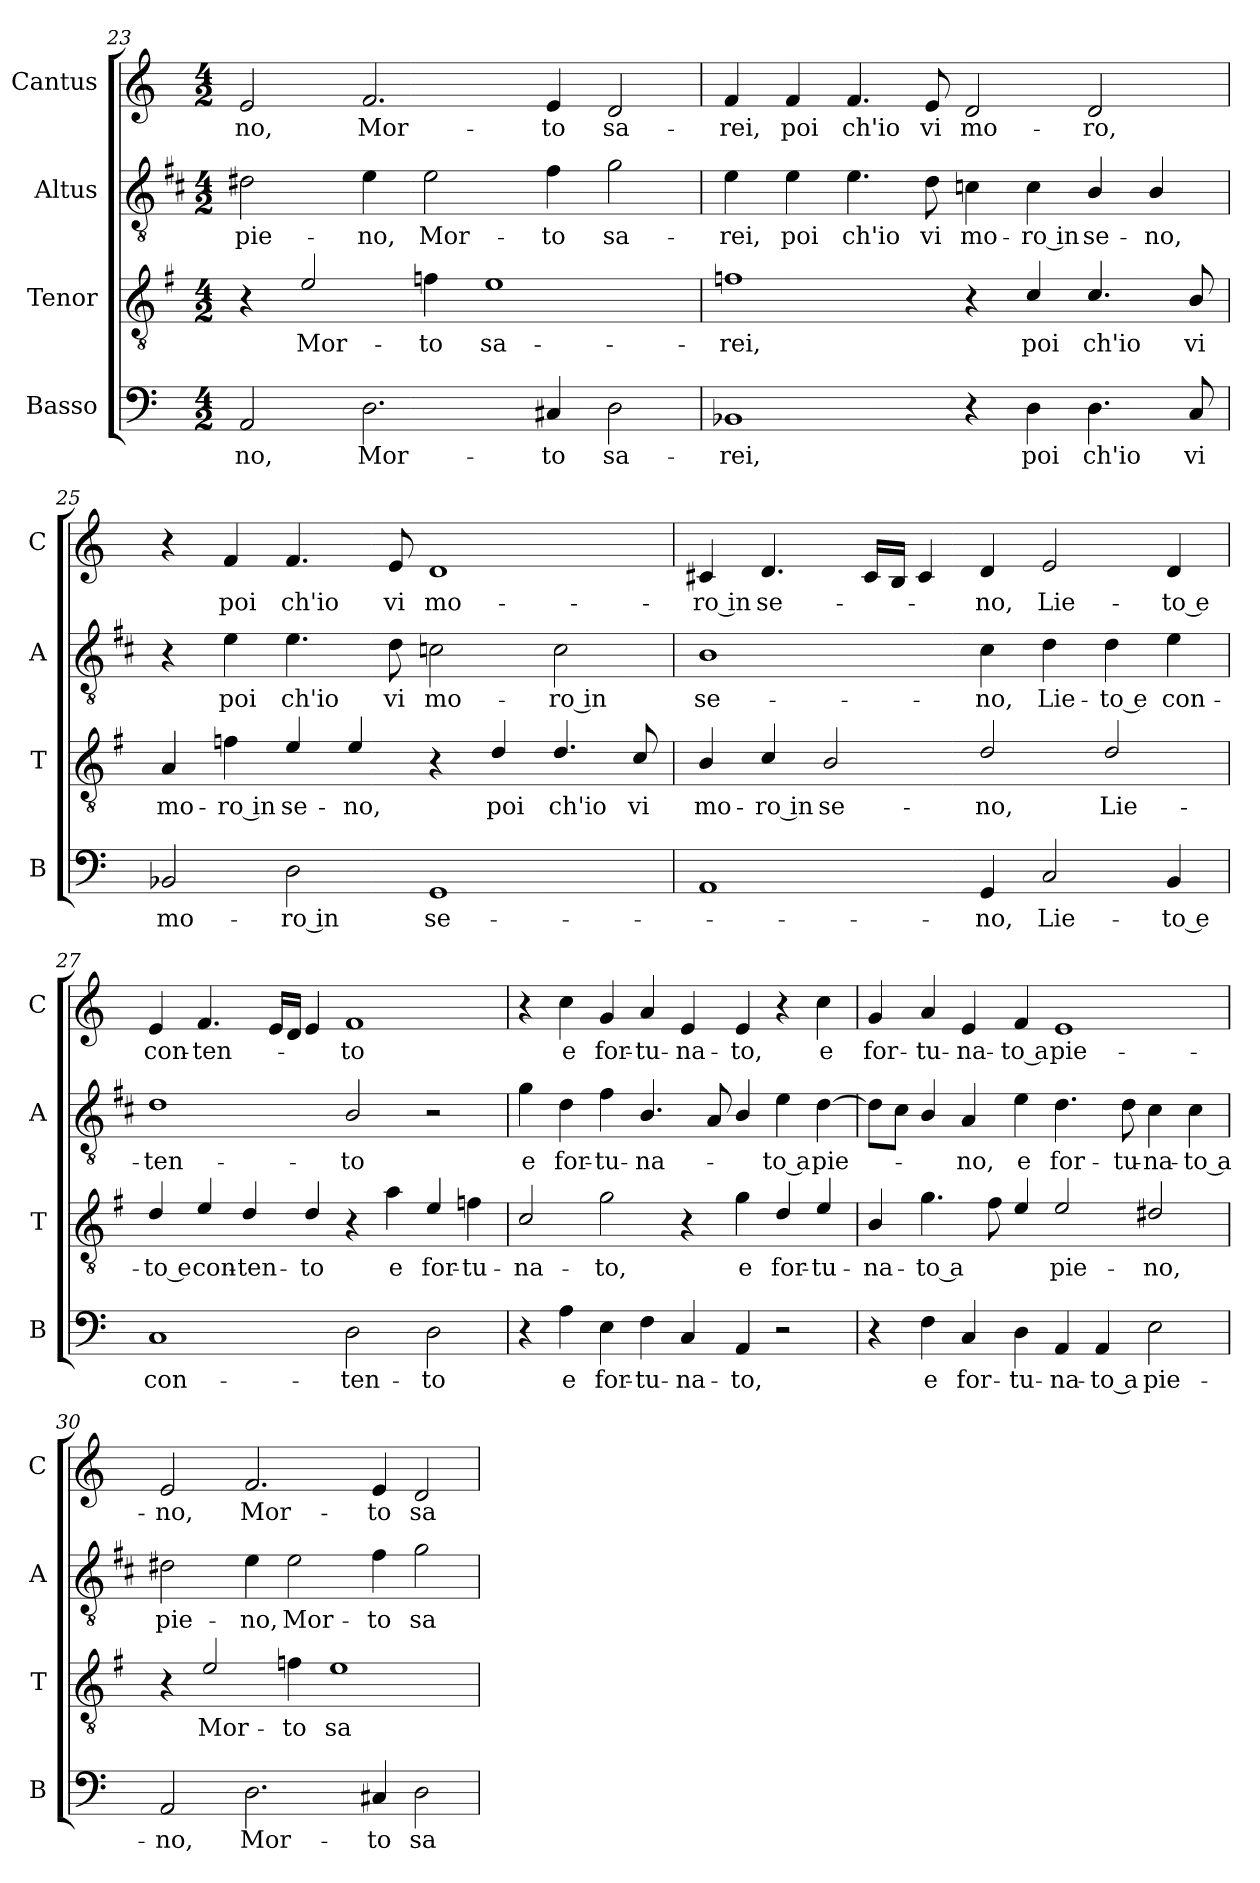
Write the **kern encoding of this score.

**kern	**text	**kern	**text	**kern	**text	**kern	**text
*part4	*part4	*part3	*part3	*part2	*part2	*part1	*part1
*staff4	*staff4	*staff3	*staff3	*staff2	*staff2	*staff1	*staff1
*I"Basso	*	*I"Tenor	*	*I"Altus	*	*I"Cantus	*
*I'B	*	*I'T	*	*I'A	*	*I'C	*
*clefF4	*	*clefGv2	*	*clefGv2	*	*clefG2	*
*	*	*ITrd4c7	*	*ITrd1c2	*	*	*
*k[]	*	*k[]	*	*k[]	*	*k[]	*
*C:	*	*C:	*	*C:	*	*C:	*
*M4/2	*	*M4/2	*	*M4/2	*	*M4/2	*
=23	=23	=23	=23	=23	=23	=23	=23
!	!LO:LY:b	!	!	!	!LO:LY:b	!	!LO:LY:b
2AA/	-no,	4r	.	2c#X\	pie-	2e/	-no,
!	!	!	!LO:LY:b	!	!	!	!
.	.	2A/	Mor-	.	.	.	.
!	!LO:LY:b	!	!	!	!LO:LY:b	!	!LO:LY:b
2.D\	Mor-	.	.	4d\	-no,	2.f/	Mor-
!	!	!	!LO:LY:b	!	!LO:LY:b	!	!
.	.	4B-X\	-to	2d\	Mor-	.	.
!	!	!	!LO:LY:b	!	!	!	!
.	.	1A	sa-	.	.	.	.
!	!LO:LY:b	!	!	!	!LO:LY:b	!	!LO:LY:b
4C#X/	-to	.	.	4e\	-to	4e/	-to
!	!LO:LY:b	!	!	!	!LO:LY:b	!	!LO:LY:b
2D\	sa-	.	.	2f\	sa-	2d/	sa-
=24	=24	=24	=24	=24	=24	=24	=24
!	!LO:LY:b	!	!LO:LY:b	!	!LO:LY:b	!	!LO:LY:b
1BB-X	-rei,	1B-X	-rei,	4d\	-rei,	4f/	-rei,
!	!	!	!	!	!LO:LY:b	!	!LO:LY:b
.	.	.	.	4d\	poi	4f/	poi
!	!	!	!	!	!LO:LY:b	!	!LO:LY:b
.	.	.	.	4.d\	ch'io	4.f/	ch'io
!	!	!	!	!	!LO:LY:b	!	!LO:LY:b
.	.	.	.	8c\	vi	8e/	vi
!	!	!	!	!	!LO:LY:b	!	!LO:LY:b
4r	.	4r	.	4B-X\	mo-	2d/	mo-
!	!LO:LY:b	!	!LO:LY:b	!	!LO:LY:b	!	!
4D\	poi	4F/	poi	4B-\	-ro in	.	.
!	!LO:LY:b	!	!LO:LY:b	!	!LO:LY:b	!	!LO:LY:b
4.D\	ch'io	4.F/	ch'io	4A/	se-	2d/	-ro,
!	!	!	!	!	!LO:LY:b	!	!
.	.	.	.	4A/	-no,	.	.
!	!LO:LY:b	!	!LO:LY:b	!	!	!	!
8C/	vi	8E/	vi	.	.	.	.
!!LO:LB:g=z
=25	=25	=25	=25	=25	=25	=25	=25
!	!LO:LY:b	!	!LO:LY:b	!	!	!	!
2BB-X/	mo-	4D/	mo-	4r	.	4r	.
!	!	!	!LO:LY:b	!	!LO:LY:b	!	!LO:LY:b
.	.	4B-X\	-ro in	4d\	poi	4f/	poi
!	!LO:LY:b	!	!LO:LY:b	!	!LO:LY:b	!	!LO:LY:b
2D\	-ro in	4A/	se-	4.d\	ch'io	4.f/	ch'io
!	!	!	!LO:LY:b	!	!	!	!
.	.	4A/	-no,	.	.	.	.
!	!	!	!	!	!LO:LY:b	!	!LO:LY:b
.	.	.	.	8c\	vi	8e/	vi
!	!LO:LY:b	!	!	!	!LO:LY:b	!	!LO:LY:b
1GG	se-	4r	.	2B-X\	mo-	1d	mo-
!	!	!	!LO:LY:b	!	!	!	!
.	.	4G/	poi	.	.	.	.
!	!	!	!LO:LY:b	!	!LO:LY:b	!	!
.	.	4.G/	ch'io	2B-\	-ro in	.	.
!	!	!	!LO:LY:b	!	!	!	!
.	.	8F/	vi	.	.	.	.
=26	=26	=26	=26	=26	=26	=26	=26
!	!	!	!LO:LY:b	!	!LO:LY:b	!	!LO:LY:b
1AA	.	4E/	mo-	1A	se-	4c#X/	-ro in
!	!	!	!LO:LY:b	!	!	!	!LO:LY:b
.	.	4F/	-ro in	.	.	4.d/	se-
!	!	!	!LO:LY:b	!	!	!	!
.	.	2E/	se-	.	.	.	.
.	.	.	.	.	.	16c#/LL	.
.	.	.	.	.	.	16B/JJ	.
.	.	.	.	.	.	4c#/	.
!	!LO:LY:b	!	!LO:LY:b	!	!LO:LY:b	!	!LO:LY:b
4GG/	-no,	2G/	-no,	4B\	-no,	4d/	-no,
!	!LO:LY:b	!	!	!	!LO:LY:b	!	!LO:LY:b
2C/	Lie-	.	.	4c\	Lie-	2e/	Lie-
!	!	!	!LO:LY:b	!	!LO:LY:b	!	!
.	.	2G/	Lie-	4c\	-to e	.	.
!	!LO:LY:b	!	!	!	!LO:LY:b	!	!LO:LY:b
4BB/	-to e	.	.	4d\	con-	4d/	-to e
=27	=27	=27	=27	=27	=27	=27	=27
!	!LO:LY:b	!	!LO:LY:b	!	!LO:LY:b	!	!LO:LY:b
1C	con-	4G/	-to e	1c	-ten-	4e/	con-
!	!	!	!LO:LY:b	!	!	!	!LO:LY:b
.	.	4A/	con-	.	.	4.f/	-ten-
!	!	!	!LO:LY:b	!	!	!	!
.	.	4G/	-ten-	.	.	.	.
.	.	.	.	.	.	16e/LL	.
.	.	.	.	.	.	16d/JJ	.
!	!	!	!LO:LY:b	!	!	!	!
.	.	4G/	-to	.	.	4e/	.
!	!LO:LY:b	!	!	!	!LO:LY:b	!	!LO:LY:b
2D\	-ten-	4r	.	2A/	-to	1f	-to
!	!	!	!LO:LY:b	!	!	!	!
.	.	4d\	e	.	.	.	.
!	!LO:LY:b	!	!LO:LY:b	!	!	!	!
2D\	-to	4A/	for-	2r	.	.	.
!	!	!	!LO:LY:b	!	!	!	!
.	.	4B-X\	-tu-	.	.	.	.
!!LO:PB:g=z
=28	=28	=28	=28	=28	=28	=28	=28
!	!	!	!LO:LY:b	!	!LO:LY:b	!	!
4r	.	2F/	-na-	4f\	e	4r	.
!	!LO:LY:b	!	!	!	!LO:LY:b	!	!LO:LY:b
4A\	e	.	.	4c\	for-	4cc\	e
!	!LO:LY:b	!	!LO:LY:b	!	!LO:LY:b	!	!LO:LY:b
4E\	for-	2c\	-to,	4e\	-tu-	4g/	for-
!	!LO:LY:b	!	!	!	!LO:LY:b	!	!LO:LY:b
4F\	-tu-	.	.	4.A/	-na-	4a/	-tu-
!	!LO:LY:b	!	!	!	!	!	!LO:LY:b
4C/	-na-	4r	.	.	.	4e/	-na-
.	.	.	.	8G/	.	.	.
!	!LO:LY:b	!	!LO:LY:b	!	!	!	!LO:LY:b
4AA/	-to,	4c\	e	4A/	.	4e/	-to,
!	!	!	!LO:LY:b	!	!LO:LY:b	!	!
2r	.	4G/	for-	4d\	-to a	4r	.
!	!	!	!LO:LY:b	!	!LO:LY:b	!	!LO:LY:b
.	.	4A/	-tu-	[4c\	pie-	4cc\	e
=29	=29	=29	=29	=29	=29	=29	=29
!	!	!	!LO:LY:b	!	!	!	!LO:LY:b
4r	.	4E/	-na-	8c\L]	.	4g/	for-
.	.	.	.	8B\J	.	.	.
!	!LO:LY:b	!	!LO:LY:b	!	!	!	!LO:LY:b
4F\	e	4.c\	-to a	4A/	.	4a/	-tu-
!	!LO:LY:b	!	!	!	!LO:LY:b	!	!LO:LY:b
4C/	for-	.	.	4G/	-no,	4e/	-na-
.	.	8B\	.	.	.	.	.
!	!LO:LY:b	!	!	!	!LO:LY:b	!	!LO:LY:b
4D\	-tu-	4A/	.	4d\	e	4f/	-to a
!	!LO:LY:b	!	!LO:LY:b	!	!LO:LY:b	!	!LO:LY:b
4AA/	-na-	2A/	pie-	4.c\	for-	1e	pie-
!	!LO:LY:b	!	!	!	!	!	!
4AA/	-to a	.	.	.	.	.	.
!	!	!	!	!	!LO:LY:b	!	!
.	.	.	.	8c\	-tu-	.	.
!	!LO:LY:b	!	!LO:LY:b	!	!LO:LY:b	!	!
2E\	pie-	2G#X/	-no,	4B\	-na-	.	.
!	!	!	!	!	!LO:LY:b	!	!
.	.	.	.	4B\	-to a	.	.
=30	=30	=30	=30	=30	=30	=30	=30
!	!LO:LY:b	!	!	!	!LO:LY:b	!	!LO:LY:b
2AA/	-no,	4r	.	2c#X\	pie-	2e/	-no,
!	!	!	!LO:LY:b	!	!	!	!
.	.	2A/	Mor-	.	.	.	.
!	!LO:LY:b	!	!	!	!LO:LY:b	!	!LO:LY:b
2.D\	Mor-	.	.	4d\	-no,	2.f/	Mor-
!	!	!	!LO:LY:b	!	!LO:LY:b	!	!
.	.	4B-X\	-to	2d\	Mor-	.	.
!	!	!	!LO:LY:b	!	!	!	!
.	.	1A	sa-	.	.	.	.
!	!LO:LY:b	!	!	!	!LO:LY:b	!	!LO:LY:b
4C#X/	-to	.	.	4e\	-to	4e/	-to
!	!LO:LY:b	!	!	!	!LO:LY:b	!	!LO:LY:b
2D\	sa-	.	.	2f\	sa-	2d/	sa-
=	=	=	=	=	=	=	=
*-	*-	*-	*-	*-	*-	*-	*-
